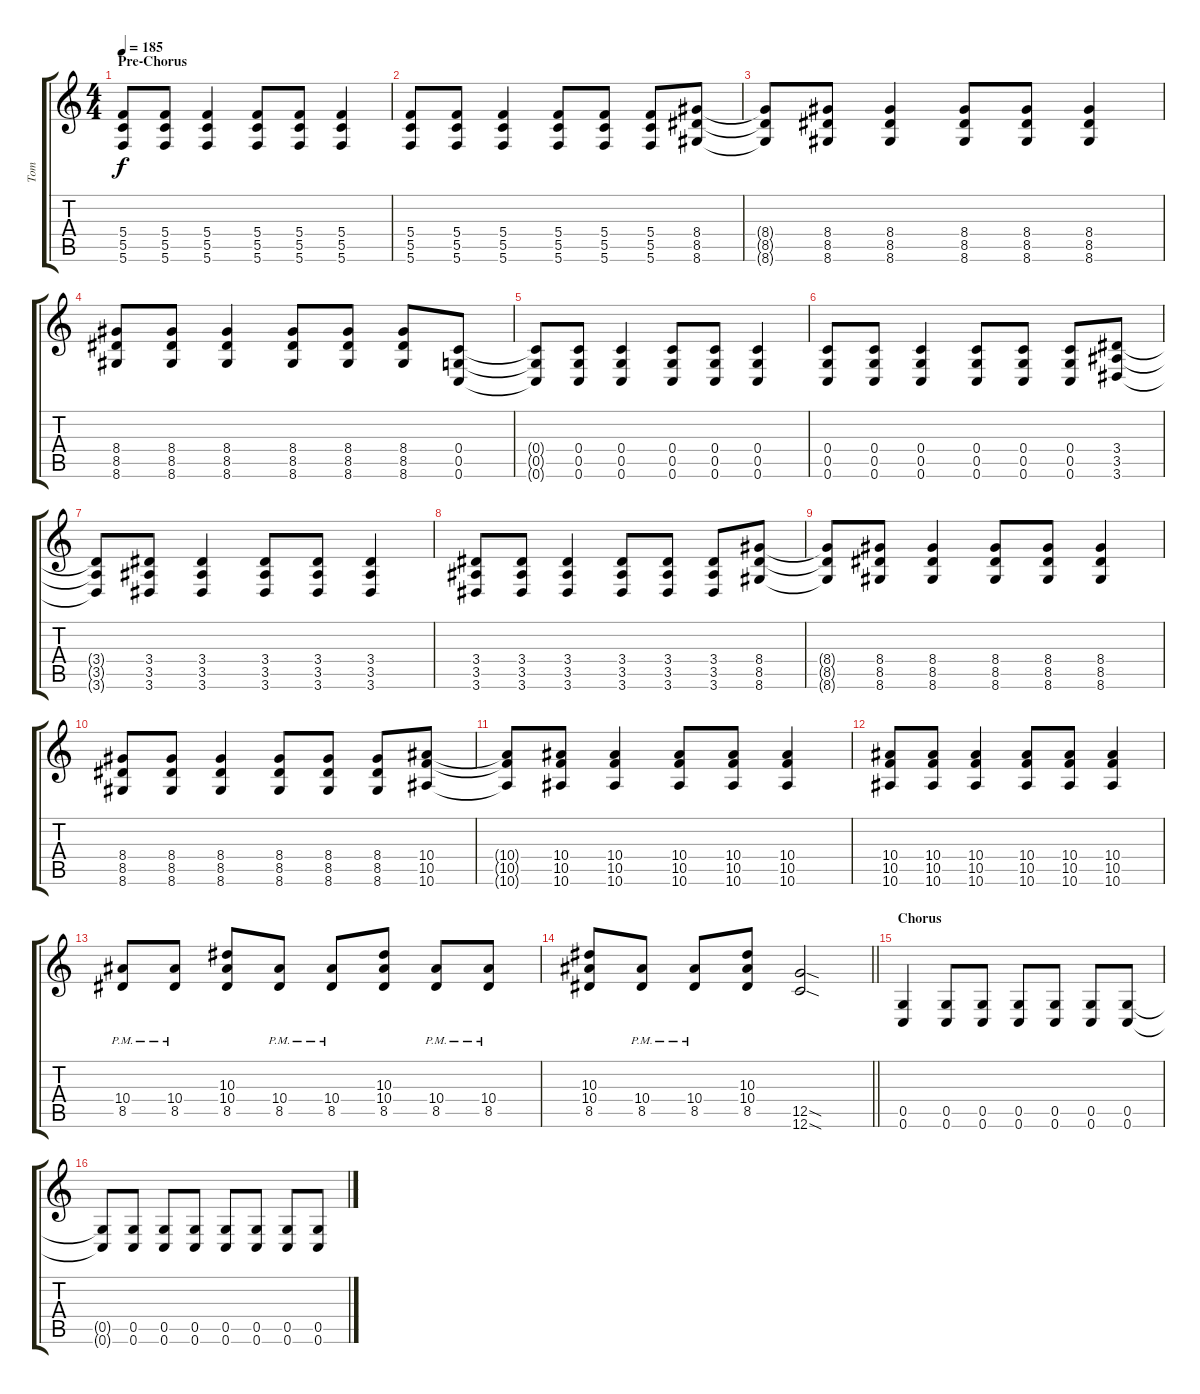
\track ("Tom" "Tom") {instrument distortionguitar}
\staff {score tabs}
\tuning (D4 A3 F3 C3 G2 C2) {hide}
\ts (4 4)
\section ("" "Pre-Chorus")
\tempo 185
\clef g2
\ks c
(5.4{t} 5.5{t} 5.6{t}).8{dy f} (5.4 5.5 5.6).8 (5.4 5.5 5.6).4 (5.4 5.5 5.6).8 (5.4 5.5 5.6).8 (5.4 5.5 5.6).4 |
(5.4 5.5 5.6).8 (5.4 5.5 5.6).8 (5.4 5.5 5.6).4 (5.4 5.5 5.6).8 (5.4 5.5 5.6).8 (5.4 5.5 5.6).8 (8.4 8.5 8.6).8 |
(8.4{t} 8.5{t} 8.6{t}).8 (8.4 8.5 8.6).8 (8.4 8.5 8.6).4 (8.4 8.5 8.6).8 (8.4 8.5 8.6).8 (8.4 8.5 8.6).4 |
(8.4 8.5 8.6).8 (8.4 8.5 8.6).8 (8.4 8.5 8.6).4 (8.4 8.5 8.6).8 (8.4 8.5 8.6).8 (8.4 8.5 8.6).8 (0.4 0.5 0.6).8 |
(0.4{t} 0.5{t} 0.6{t}).8 (0.4 0.5 0.6).8 (0.4 0.5 0.6).4 (0.4 0.5 0.6).8 (0.4 0.5 0.6).8 (0.4 0.5 0.6).4 |
(0.4 0.5 0.6).8 (0.4 0.5 0.6).8 (0.4 0.5 0.6).4 (0.4 0.5 0.6).8 (0.4 0.5 0.6).8 (0.4 0.5 0.6).8 (3.4 3.5 3.6).8 |
(3.4{t} 3.5{t} 3.6{t}).8 (3.4 3.5 3.6).8 (3.4 3.5 3.6).4 (3.4 3.5 3.6).8 (3.4 3.5 3.6).8 (3.4 3.5 3.6).4 |
(3.4 3.5 3.6).8 (3.4 3.5 3.6).8 (3.4 3.5 3.6).4 (3.4 3.5 3.6).8 (3.4 3.5 3.6).8 (3.4 3.5 3.6).8 (8.4 8.5 8.6).8 |
(8.4{t} 8.5{t} 8.6{t}).8 (8.4 8.5 8.6).8 (8.4 8.5 8.6).4 (8.4 8.5 8.6).8 (8.4 8.5 8.6).8 (8.4 8.5 8.6).4 |
(8.4 8.5 8.6).8 (8.4 8.5 8.6).8 (8.4 8.5 8.6).4 (8.4 8.5 8.6).8 (8.4 8.5 8.6).8 (8.4 8.5 8.6).8 (10.4 10.5 10.6).8 |
(10.4{t} 10.5{t} 10.6{t}).8 (10.4 10.5 10.6).8 (10.4 10.5 10.6).4 (10.4 10.5 10.6).8 (10.4 10.5 10.6).8 (10.4 10.5 10.6).4 |
(10.4 10.5 10.6).8 (10.4 10.5 10.6).8 (10.4 10.5 10.6).4 (10.4 10.5 10.6).8 (10.4 10.5 10.6).8 (10.4 10.5 10.6).4 |
(10.4{pm} 8.5{pm}).8 (10.4{pm} 8.5{pm}).8 (10.3 10.4 8.5).8 (10.4{pm} 8.5{pm}).8 (10.4{pm} 8.5{pm}).8 (10.3 10.4 8.5).8 (10.4{pm} 8.5{pm}).8 (10.4{pm} 8.5{pm}).8 |
\barLineRight lightlight
(10.3 10.4 8.5).8 (10.4{pm} 8.5{pm}).8 (10.4{pm} 8.5{pm}).8 (10.3 10.4 8.5).8 (12.5{sod} 12.6{sod}).2 |
\section ("" "Chorus")
(0.5 0.6).4 (0.5 0.6).8 (0.5 0.6).8 (0.5 0.6).8 (0.5 0.6).8 (0.5 0.6).8 (0.5 0.6).8 |
(0.5{t} 0.6{t}).8 (0.5 0.6).8 (0.5 0.6).8 (0.5 0.6).8 (0.5 0.6).8 (0.5 0.6).8 (0.5 0.6).8 (0.5 0.6).8
